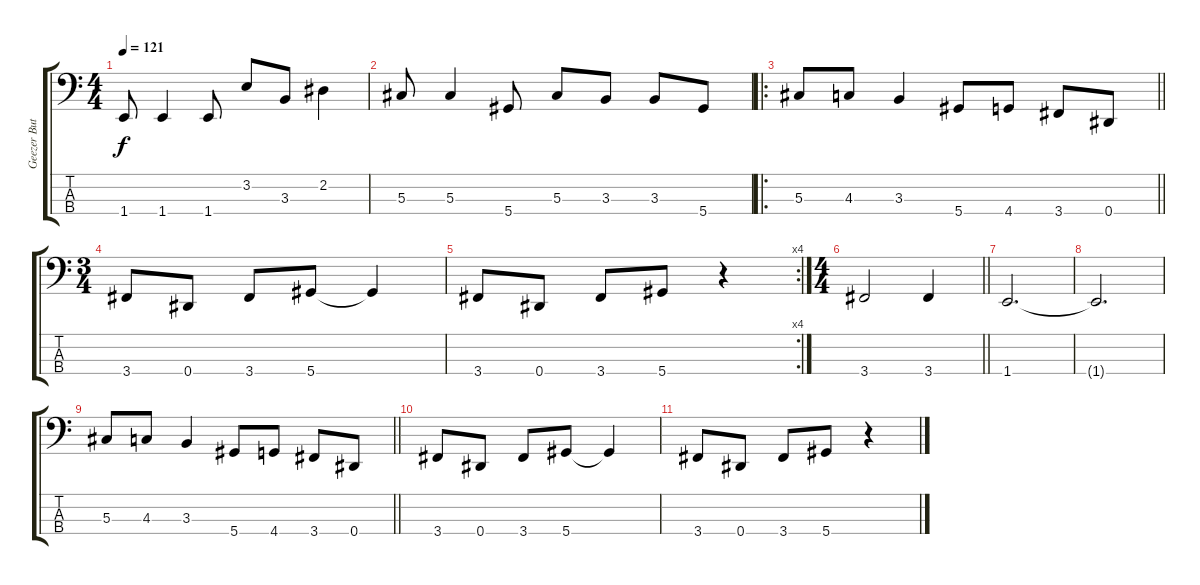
\track ("Geezer Butler" "Geezer But") {instrument electricbassfinger}
\staff {score tabs}
\tuning (Gb2 Db2 Ab1 Eb1) {hide}
\ts (4 4)
\tempo 121
\clef f4
\ks c
1.4.8{dy f} 1.4.4 1.4.8 3.2.8 3.3.8 2.2.4 |
5.3.8 5.3.4 5.4.8 5.3.8 3.3.8 3.3.8 5.4.8 |
\ro
\barLineRight lightlight
5.3.8 4.3.8 3.3.4 5.4.8 4.4.8 3.4.8 0.4.8 |
\ts (3 4)
3.4.8 0.4.8 3.4.8 5.4.8 5.4{t}.4 |
\rc 4
3.4.8 0.4.8 3.4.8 5.4.8 r.4 |
\ts (4 4)
\barLineRight lightlight
3.4.2 3.4.4 |
1.4.2{d} |
1.4{t}.2{d} |
\barLineRight lightlight
5.3.8 4.3.8 3.3.4 5.4.8 4.4.8 3.4.8 0.4.8 |
3.4.8 0.4.8 3.4.8 5.4.8 5.4{t}.4 |
3.4.8 0.4.8 3.4.8 5.4.8 r.4
